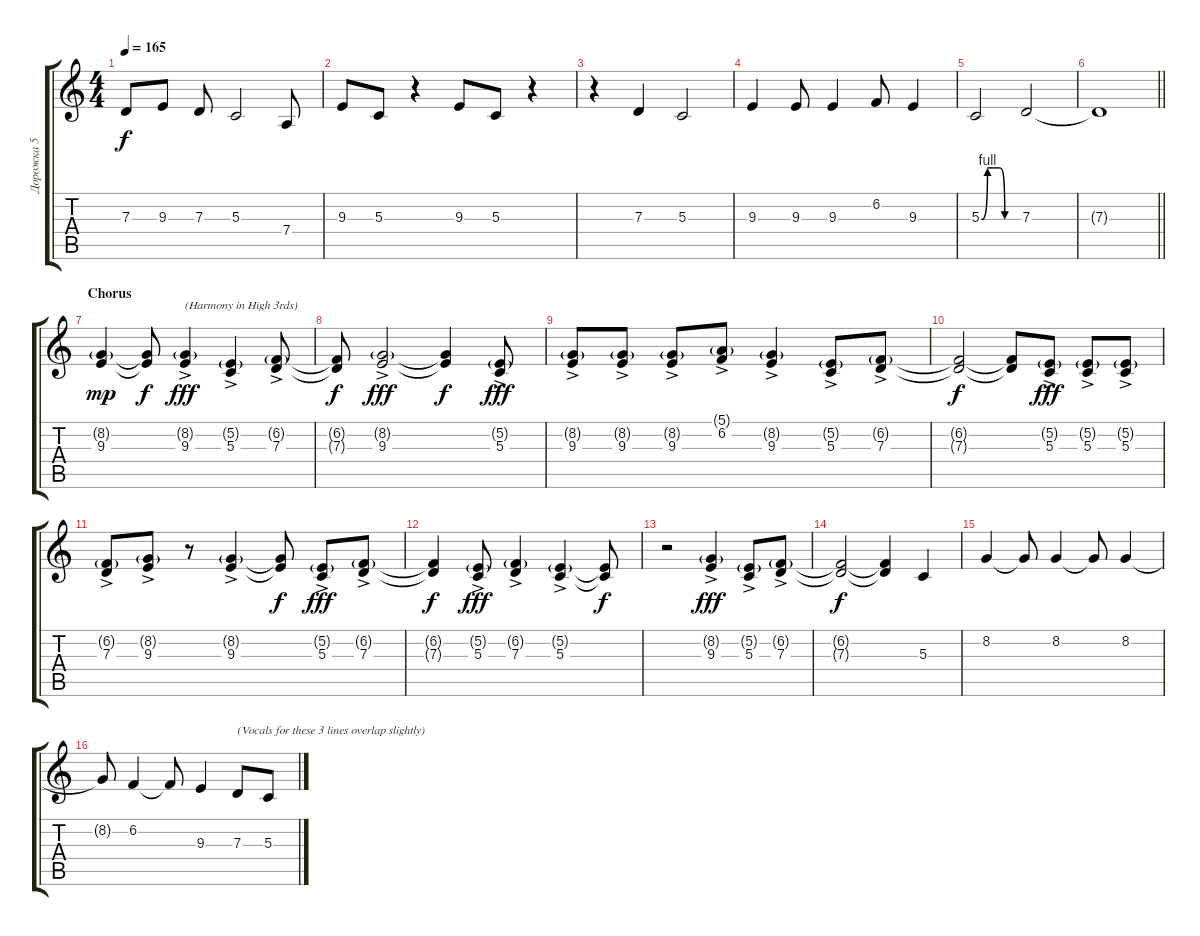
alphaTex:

\track ("Дорожка 5" "Дорожка 5") {instrument altosax}
\staff {score tabs}
\tuning (E4 B3 G3 D3 A2 E2) {hide}
\ts (4 4)
\tempo 165
\clef g2
\ks c
7.3{t}.8{dy f} 9.3.8 7.3.8 5.3.2 7.4.8 |
9.3.8 5.3.8 r.4 9.3.8 5.3.8 r.4 |
r.4 7.3.4 5.3.2 |
9.3.4 9.3.8 9.3.4 6.2.8 9.3.4 |
5.3{be (custom 0 0 10 4 20 4 30 4 38 0 60 0)}.2 7.3.2 |
\barLineRight lightlight
7.3{t}.1 |
\section ("" "Chorus")
(8.2{g} 9.3).4{dy mp} (8.2{t} 9.3{t}).8{dy f} (8.2{g} 9.3{ac}).4{txt "(Harmony in High 3rds)" dy fff} (5.2{g} 5.3{ac}).4 (6.2{g} 7.3{ac}).8 |
(6.2{t} 7.3{t}).8{dy f} (8.2{g} 9.3{ac}).2{dy fff} (8.2{t} 9.3{t}).4{dy f} (5.2{g} 5.3{ac}).8{dy fff} |
(8.2{g} 9.3{ac}).8 (8.2{g} 9.3{ac}).8 (8.2{g} 9.3{ac}).8 (5.1{g} 6.2{ac}).8 (8.2{g} 9.3{ac}).4 (5.2{g} 5.3{ac}).8 (6.2{g} 7.3{ac}).8 |
(6.2{t} 7.3{t}).2{dy f} (6.2{t} 7.3{t}).8 (5.2{g} 5.3{ac}).8{dy fff} (5.2{g} 5.3{ac}).8 (5.2{g} 5.3{ac}).8 |
(6.2{g} 7.3{ac}).8 (8.2{g} 9.3{ac}).8 r.8 (8.2{g} 9.3{ac}).4 (8.2{t} 9.3{t}).8{dy f} (5.2{g} 5.3{ac}).8{dy fff} (6.2{g} 7.3{ac}).8 |
(6.2{t} 7.3{t}).4{dy f} (5.2{g} 5.3{ac}).8{dy fff} (6.2{g} 7.3{ac}).4 (5.2{g} 5.3{ac}).4 (5.2{t} 5.3{t}).8{dy f} |
r.2 (8.2{g} 9.3{ac}).4{dy fff} (5.2{g} 5.3{ac}).8 (6.2{g} 7.3{ac}).8 |
(6.2{t} 7.3{t}).2{dy f} (6.2{t} 7.3{t}).4 5.3.4 |
8.2.4 8.2{t}.8 8.2.4 8.2{t}.8 8.2.4 |
8.2{t}.8 6.2.4 6.2{t}.8 9.3.4 7.3.8{txt "(Vocals for these 3 lines overlap slightly)"} 5.3.8
